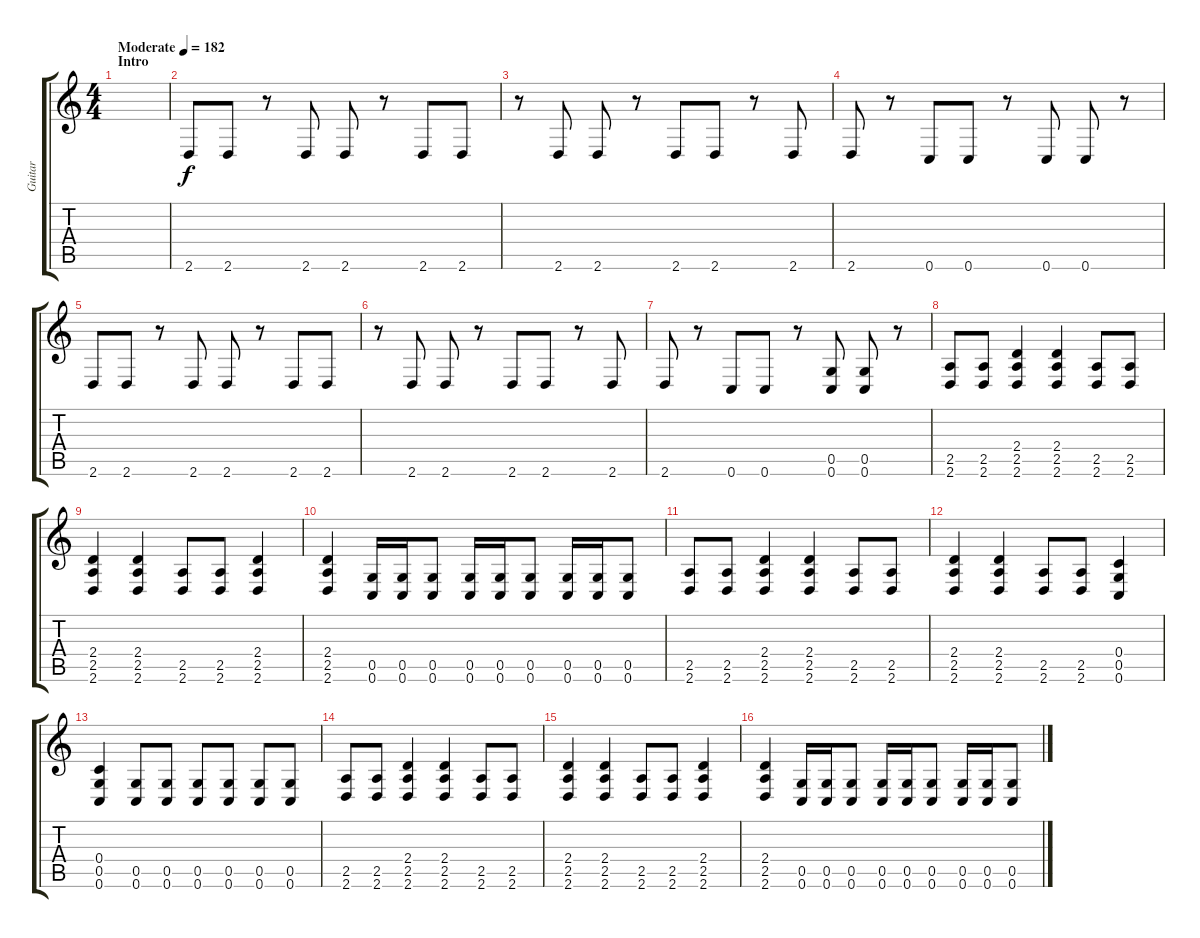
\track ("Guitar" "Guitar") {instrument distortionguitar}
\staff {score tabs}
\tuning (D4 A3 F3 C3 G2 C2) {hide}
\ts (4 4)
\section ("" "Intro")
\tempo (182 "Moderate")
\clef g2
\ks c
|
2.6.8 2.6.8 r.8 2.6.8 2.6.8 r.8 2.6.8 2.6.8 |
r.8 2.6.8 2.6.8 r.8 2.6.8 2.6.8 r.8 2.6.8 |
2.6.8 r.8 0.6.8 0.6.8 r.8 0.6.8 0.6.8 r.8 |
2.6.8 2.6.8 r.8 2.6.8 2.6.8 r.8 2.6.8 2.6.8 |
r.8 2.6.8 2.6.8 r.8 2.6.8 2.6.8 r.8 2.6.8 |
2.6.8 r.8 0.6.8 0.6.8 r.8 (0.5 0.6).8 (0.5 0.6).8 r.8 |
(2.5 2.6).8{dy f} (2.5 2.6).8 (2.4 2.5 2.6).4 (2.4 2.5 2.6).4 (2.5 2.6).8 (2.5 2.6).8 |
(2.4 2.5 2.6).4 (2.4 2.5 2.6).4 (2.5 2.6).8 (2.5 2.6).8 (2.4 2.5 2.6).4 |
(2.4 2.5 2.6).4 (0.5 0.6).16 (0.5 0.6).16 (0.5 0.6).8 (0.5 0.6).16 (0.5 0.6).16 (0.5 0.6).8 (0.5 0.6).16 (0.5 0.6).16 (0.5 0.6).8 |
(2.5 2.6).8 (2.5 2.6).8 (2.4 2.5 2.6).4 (2.4 2.5 2.6).4 (2.5 2.6).8 (2.5 2.6).8 |
(2.4 2.5 2.6).4 (2.4 2.5 2.6).4 (2.5 2.6).8 (2.5 2.6).8 (0.4 0.5 0.6).4 |
(0.4 0.5 0.6).4 (0.5 0.6).8 (0.5 0.6).8 (0.5 0.6).8 (0.5 0.6).8 (0.5 0.6).8 (0.5 0.6).8 |
(2.5 2.6).8 (2.5 2.6).8 (2.4 2.5 2.6).4 (2.4 2.5 2.6).4 (2.5 2.6).8 (2.5 2.6).8 |
(2.4 2.5 2.6).4 (2.4 2.5 2.6).4 (2.5 2.6).8 (2.5 2.6).8 (2.4 2.5 2.6).4 |
(2.4 2.5 2.6).4 (0.5 0.6).16 (0.5 0.6).16 (0.5 0.6).8 (0.5 0.6).16 (0.5 0.6).16 (0.5 0.6).8 (0.5 0.6).16 (0.5 0.6).16 (0.5 0.6).8
